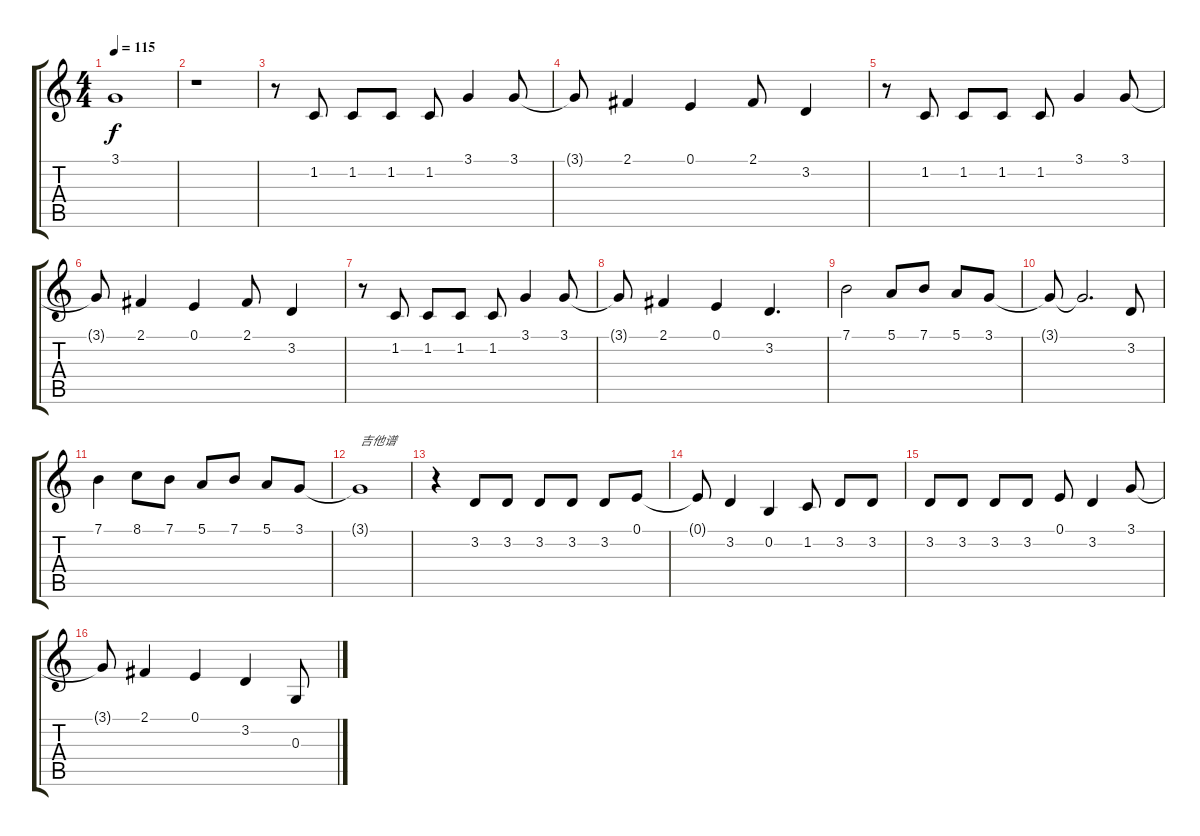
\track "" {instrument orchestralharp}
\staff {score tabs}
\tuning (E4 B3 G3 D3 A2 E2) {hide}
\ts (4 4)
\tempo 115
\clef g2
\ks c
3.1{t}.1{dy f} |
r.1 |
r.8 1.2.8 1.2.8 1.2.8 1.2.8 3.1.4 3.1.8 |
3.1{t}.8 2.1.4 0.1.4 2.1.8 3.2.4 |
r.8 1.2.8 1.2.8 1.2.8 1.2.8 3.1.4 3.1.8 |
3.1{t}.8 2.1.4 0.1.4 2.1.8 3.2.4 |
r.8 1.2.8 1.2.8 1.2.8 1.2.8 3.1.4 3.1.8 |
3.1{t}.8 2.1.4 0.1.4 3.2.4{d} |
7.1.2 5.1.8 7.1.8 5.1.8 3.1.8 |
3.1{t}.8 3.1{t}.2{d} 3.2.8 |
7.1.4 8.1.8 7.1.8 5.1.8 7.1.8 5.1.8 3.1.8 |
3.1{t}.1{txt "吉他谱"} |
r.4 3.2.8 3.2.8 3.2.8 3.2.8 3.2.8 0.1.8 |
0.1{t}.8 3.2.4 0.2.4 1.2.8 3.2.8 3.2.8 |
3.2.8 3.2.8 3.2.8 3.2.8 0.1.8 3.2.4 3.1.8 |
3.1{t}.8 2.1.4 0.1.4 3.2.4 0.3.8
